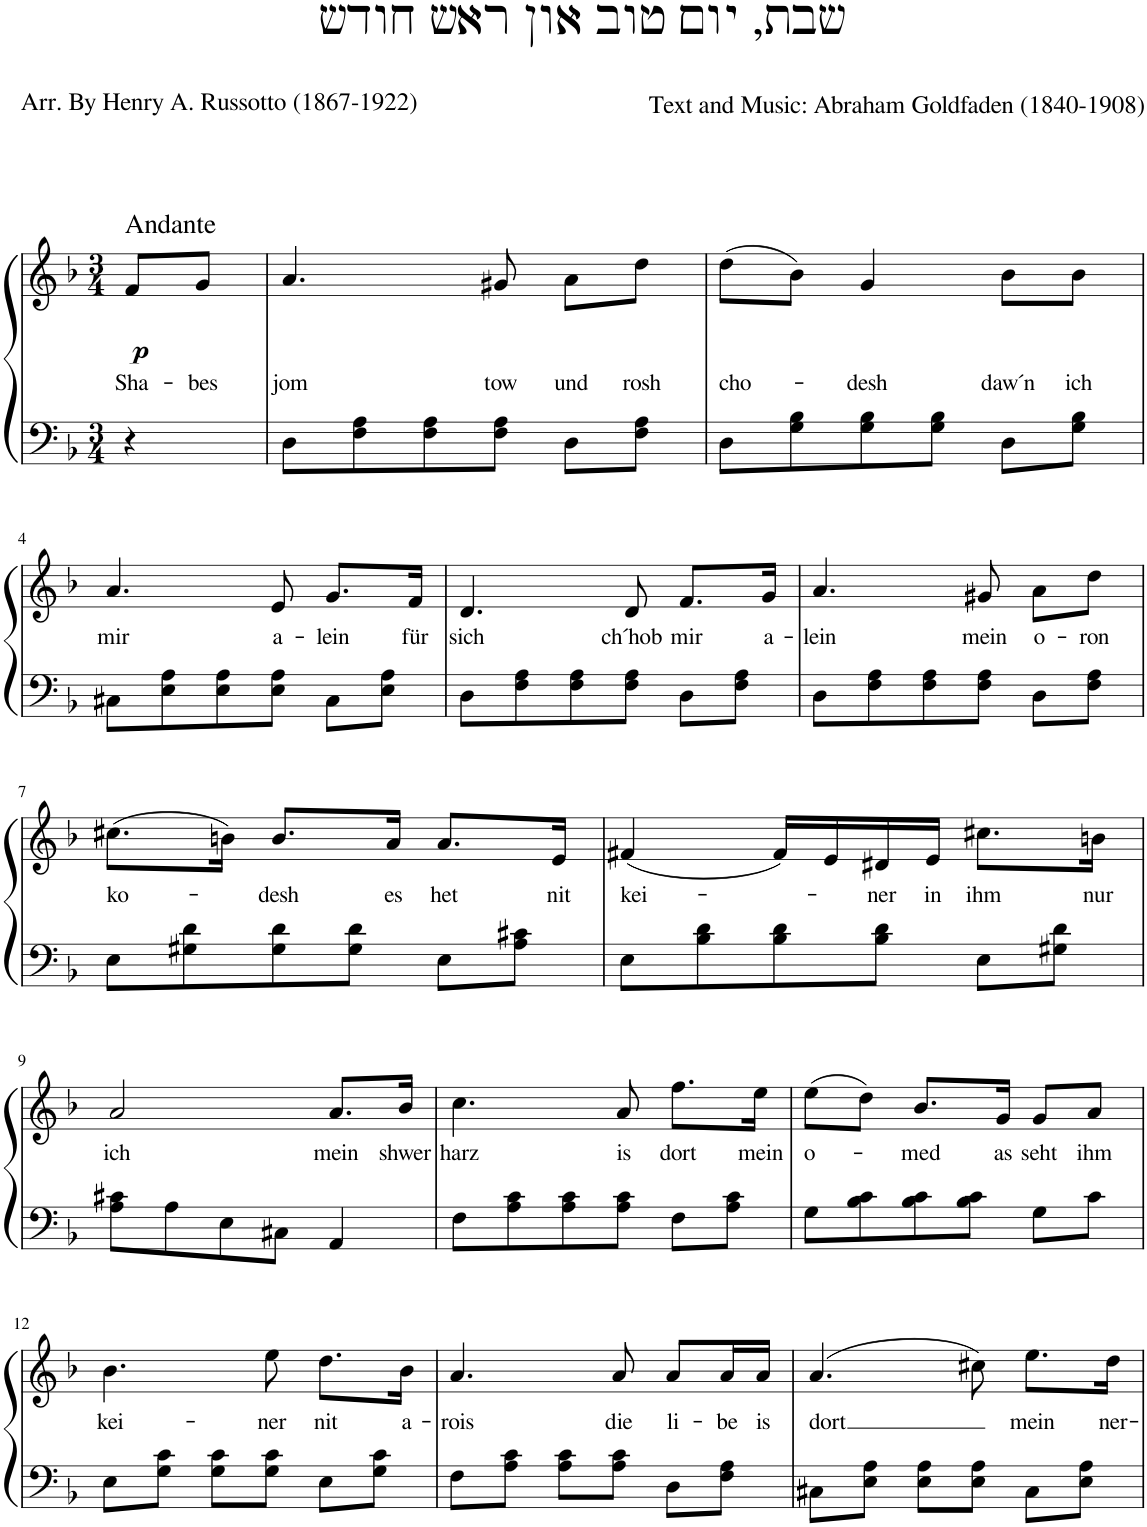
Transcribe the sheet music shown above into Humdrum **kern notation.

**kern	**kern	**text	**dynam
*part1	*part1	*part1	*part1
*staff2	*staff1	*staff1	*staff1/2
*I"Klavier	*	*	*
*I'Klav.	*	*	*
*clefF4	*clefG2	*	*
*k[b-]	*k[b-]	*	*
*M3/4	*M3/4	*	*
=1	=1	=1	=1
!	!LO:TX:a:t=Andante	!	!
!	!	!LO:LY:b	!LO:DY:b
4r	8f/L	Sha-	p
!	!	!LO:LY:b	!
.	8g/J	-bes	.
=2	=2	=2	=2
!	!	!LO:LY:b	!
8D\L	4.a/	jom	.
8F\ 8A\	.	.	.
8F\ 8A\	.	.	.
!	!	!LO:LY:b	!
8F\ 8A\J	8g#X/	tow	.
!	!	!LO:LY:b	!
8D\L	8a\L	und	.
!	!	!LO:LY:b	!
8F\ 8A\J	8dd\J	rosh	.
=3	=3	=3	=3
!	!	!LO:LY:b	!
8D\L	(8dd\L	cho-	.
8G\ 8B-\	8b-\J)	.	.
!	!	!LO:LY:b	!
8G\ 8B-\	4g/	-desh	.
8G\ 8B-\J	.	.	.
!	!	!LO:LY:b	!
8D\L	8b-\L	daw´n	.
!	!	!LO:LY:b	!
8G\ 8B-\J	8b-\J	ich	.
!!LO:LB:g=z
=4	=4	=4	=4
!	!	!LO:LY:b	!
8C#X\L	4.a/	mir	.
8E\ 8A\	.	.	.
8E\ 8A\	.	.	.
!	!	!LO:LY:b	!
8E\ 8A\J	8e/	a-	.
!	!	!LO:LY:b	!
8C#\L	8.g/L	-lein	.
8E\ 8A\J	.	.	.
!	!	!LO:LY:b	!
.	16f/Jk	für	.
=5	=5	=5	=5
!	!	!LO:LY:b	!
8D\L	4.d/	sich	.
8F\ 8A\	.	.	.
8F\ 8A\	.	.	.
!	!	!LO:LY:b	!
8F\ 8A\J	8d/	ch´hob	.
!	!	!LO:LY:b	!
8D\L	8.f/L	mir	.
8F\ 8A\J	.	.	.
!	!	!LO:LY:b	!
.	16g/Jk	a-	.
=6	=6	=6	=6
!	!	!LO:LY:b	!
8D\L	4.a/	-lein	.
8F\ 8A\	.	.	.
8F\ 8A\	.	.	.
!	!	!LO:LY:b	!
8F\ 8A\J	8g#X/	mein	.
!	!	!LO:LY:b	!
8D\L	8a\L	o-	.
!	!	!LO:LY:b	!
8F\ 8A\J	8dd\J	-ron	.
!!LO:LB:g=z
=7	=7	=7	=7
!	!	!LO:LY:b	!
8E\L	(8.cc#X\L	ko-	.
8G#X\ 8d\	.	.	.
.	16bn\Jk)	.	.
!	!	!LO:LY:b	!
8G#\ 8d\	8.b/L	-desh	.
8G#\ 8d\J	.	.	.
!	!	!LO:LY:b	!
.	16a/Jk	es	.
!	!	!LO:LY:b	!
8E\L	8.a/L	het	.
8A\ 8c#X\J	.	.	.
!	!	!LO:LY:b	!
.	16e/Jk	nit	.
=8	=8	=8	=8
!	!	!LO:LY:b	!
8E\L	(4f#X/	kei-	.
8B-\ 8d\	.	.	.
8B-\ 8d\	16f#/LL)	.	.
.	16e/	.	.
!	!	!LO:LY:b	!
8B-\ 8d\J	16d#X/	-ner	.
!	!	!LO:LY:b	!
.	16e/JJ	in	.
!	!	!LO:LY:b	!
8E\L	8.cc#X\L	ihm	.
8G#X\ 8d\J	.	.	.
!	!	!LO:LY:b	!
.	16bn\Jk	nur	.
!!LO:LB:g=z
=9	=9	=9	=9
!	!	!LO:LY:b	!
8A\ 8c#X\L	2a/	ich	.
8A\	.	.	.
8E\	.	.	.
8C#X\J	.	.	.
!	!	!LO:LY:b	!
4AA/	8.a/L	mein	.
!	!	!LO:LY:b	!
.	16b-/Jk	shwer	.
=10	=10	=10	=10
!	!	!LO:LY:b	!
8F\L	4.cc\	harz	.
8A\ 8c\	.	.	.
8A\ 8c\	.	.	.
!	!	!LO:LY:b	!
8A\ 8c\J	8a/	is	.
!	!	!LO:LY:b	!
8F\L	8.ff\L	dort	.
8A\ 8c\J	.	.	.
!	!	!LO:LY:b	!
.	16ee\Jk	mein	.
=11	=11	=11	=11
!	!	!LO:LY:b	!
8G\L	(8ee\L	o-	.
8B-\ 8c\	8dd\J)	.	.
!	!	!LO:LY:b	!
8B-\ 8c\	8.b-/L	-med	.
8B-\ 8c\J	.	.	.
!	!	!LO:LY:b	!
.	16g/Jk	as	.
!	!	!LO:LY:b	!
8G\L	8g/L	seht	.
!	!	!LO:LY:b	!
8c\J	8a/J	ihm	.
!!LO:LB:g=z
=12	=12	=12	=12
!	!	!LO:LY:b	!
8E\L	4.b-\	kei-	.
8G\ 8c\J	.	.	.
8G\ 8c\L	.	.	.
!	!	!LO:LY:b	!
8G\ 8c\J	8ee\	-ner	.
!	!	!LO:LY:b	!
8E\L	8.dd\L	nit	.
8G\ 8c\J	.	.	.
!	!	!LO:LY:b	!
.	16b-\Jk	a-	.
=13	=13	=13	=13
!	!	!LO:LY:b	!
8F\L	4.a/	-rois	.
8A\ 8c\J	.	.	.
8A\ 8c\L	.	.	.
!	!	!LO:LY:b	!
8A\ 8c\J	8a/	die	.
!	!	!LO:LY:b	!
8D\L	8a/L	li-	.
!	!	!LO:LY:b	!
8F\ 8A\J	16a/L	-be	.
!	!	!LO:LY:b	!
.	16a/JJ	is	.
=14	=14	=14	=14
!	!	!LO:LY:b	!
8C#X\L	(4.a/	dort	.
8E\ 8A\J	.	.	.
8E\ 8A\L	.	.	.
8E\ 8A\J	8cc#X\)	.	.
!	!	!LO:LY:b	!
8C#\L	8.ee\L	mein	.
8E\ 8A\J	.	.	.
!	!	!LO:LY:b	!
.	16dd\Jk	ner-	.
=	=	=	=
*-	*-	*-	*-
